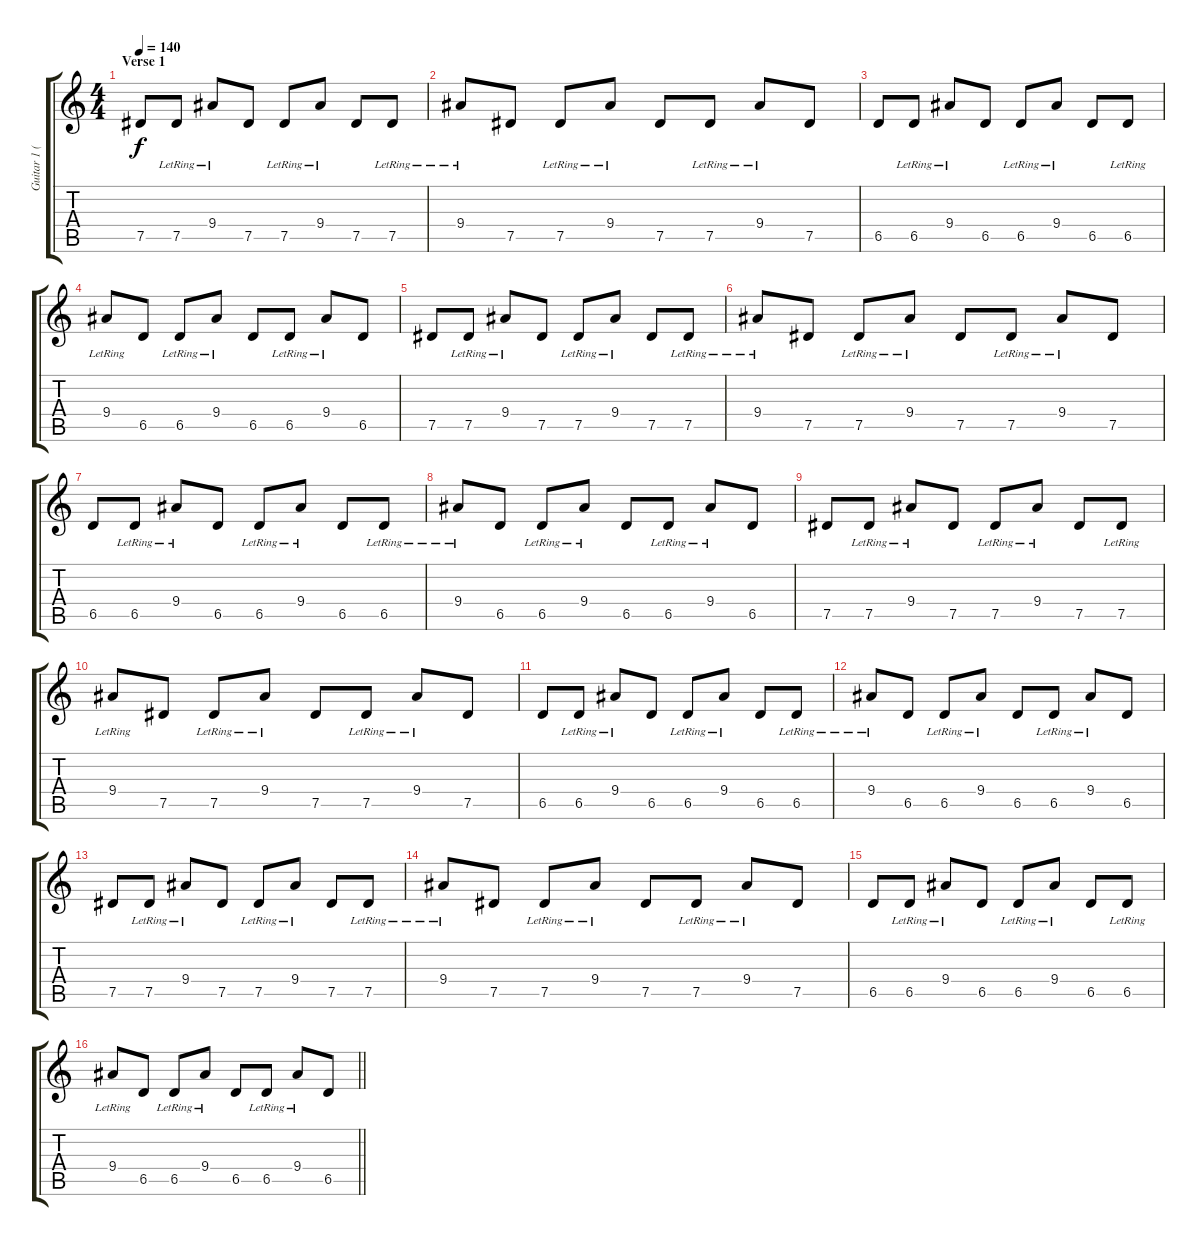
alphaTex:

\track ("Guitar 1 (Clean)" "Guitar 1 (") {instrument electricguitarclean}
\staff {score tabs}
\tuning (Eb4 Bb3 Gb3 Db3 Ab2 Eb2) {hide}
\ts (4 4)
\section ("" "Verse 1")
\tempo 140
\clef g2
\ks c
7.5.8{dy f} 7.5{lr}.8 9.4{lr}.8 7.5.8 7.5{lr}.8 9.4{lr}.8 7.5.8 7.5{lr}.8 |
9.4{lr}.8 7.5.8 7.5{lr}.8 9.4{lr}.8 7.5.8 7.5{lr}.8 9.4{lr}.8 7.5.8 |
6.5.8 6.5{lr}.8 9.4{lr}.8 6.5.8 6.5{lr}.8 9.4{lr}.8 6.5.8 6.5{lr}.8 |
9.4{lr}.8 6.5.8 6.5{lr}.8 9.4{lr}.8 6.5.8 6.5{lr}.8 9.4{lr}.8 6.5.8 |
7.5.8 7.5{lr}.8 9.4{lr}.8 7.5.8 7.5{lr}.8 9.4{lr}.8 7.5.8 7.5{lr}.8 |
9.4{lr}.8 7.5.8 7.5{lr}.8 9.4{lr}.8 7.5.8 7.5{lr}.8 9.4{lr}.8 7.5.8 |
6.5.8 6.5{lr}.8 9.4{lr}.8 6.5.8 6.5{lr}.8 9.4{lr}.8 6.5.8 6.5{lr}.8 |
9.4{lr}.8 6.5.8 6.5{lr}.8 9.4{lr}.8 6.5.8 6.5{lr}.8 9.4{lr}.8 6.5.8 |
7.5.8 7.5{lr}.8 9.4{lr}.8 7.5.8 7.5{lr}.8 9.4{lr}.8 7.5.8 7.5{lr}.8 |
9.4{lr}.8 7.5.8 7.5{lr}.8 9.4{lr}.8 7.5.8 7.5{lr}.8 9.4{lr}.8 7.5.8 |
6.5.8 6.5{lr}.8 9.4{lr}.8 6.5.8 6.5{lr}.8 9.4{lr}.8 6.5.8 6.5{lr}.8 |
9.4{lr}.8 6.5.8 6.5{lr}.8 9.4{lr}.8 6.5.8 6.5{lr}.8 9.4{lr}.8 6.5.8 |
7.5.8 7.5{lr}.8 9.4{lr}.8 7.5.8 7.5{lr}.8 9.4{lr}.8 7.5.8 7.5{lr}.8 |
9.4{lr}.8 7.5.8 7.5{lr}.8 9.4{lr}.8 7.5.8 7.5{lr}.8 9.4{lr}.8 7.5.8 |
6.5.8 6.5{lr}.8 9.4{lr}.8 6.5.8 6.5{lr}.8 9.4{lr}.8 6.5.8 6.5{lr}.8 |
\barLineRight lightlight
9.4{lr}.8 6.5.8 6.5{lr}.8 9.4{lr}.8 6.5.8 6.5{lr}.8 9.4{lr}.8 6.5.8
